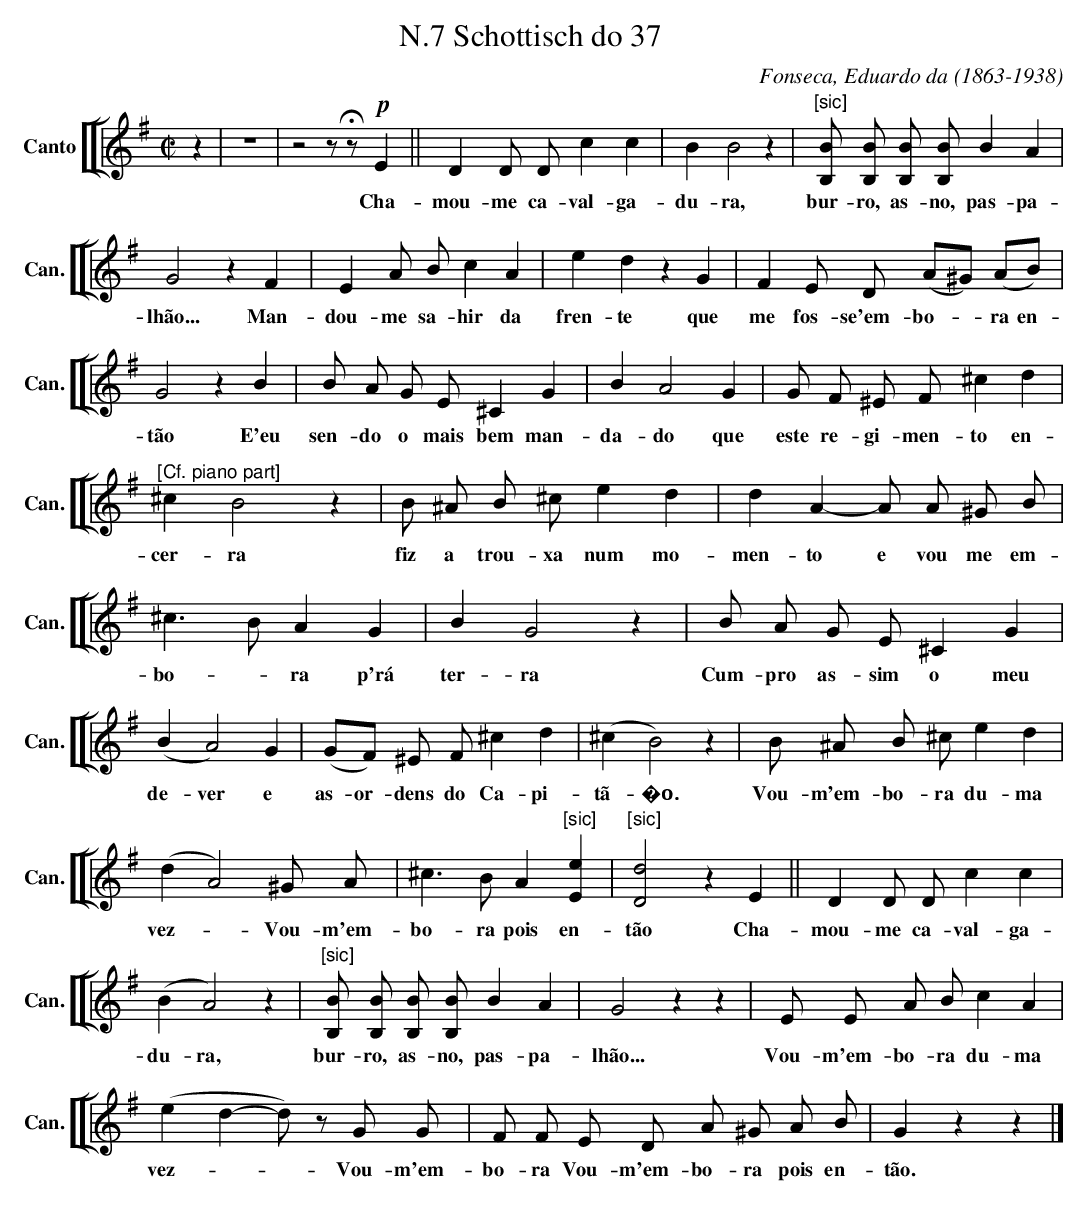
X:1
T:N.7 Schottisch do 37
C:Fonseca, Eduardo da (1863-1938)
M:C|
L:1/4
K:G
V: 12 clef=treble name="Canto" sname="Can."
%%staves [[ 12 ]]
   z | Z | z2z/!fermata!z/ \
   !p!E || D D/ D/ cc| BB2z | "^[sic]" [B,B]/ [B,B]/ [B,B]/ [B,B]/ BA | G2zF | E A/ B/ cA | edzG| \
w: Cha-mou-me ca-val-ga-du-ra, bur-ro, as-no, pas-pa-lh\~ao... Man-dou-me sa-hir da fren-te que
   FE/ D/ (A/^G/) (A/B/) | G2zB| B/ A/ G/ E/ ^C G | B A2 G | G/ F/ ^E/ F/ ^c d | "^[Cf. piano part]"^c B2z |\
w: me fos-se'em-bo--ra en-t\~ao E'eu sen-do o mais bem man-da-do que este re-gi-men-to en-cer-ra
   B/ ^A/ B/ ^c/ ed | dA-A/ A/ ^G/ B/ | ^c> B AG| BG2z | \
w: fiz a trou-xa num mo-men-to e vou me em-bo--ra p'r\'a ter-ra
   B/ A/ G/ E/ ^CG| (BA2)G| (G/F/) ^E/ F/ ^cd| (^cB2)z|  \
w: Cum-pro as-sim o meu de-ver e as- or-dens do Ca-pi-t\~a-\�o.
   B/ ^A/ B/ ^c/ ed | (dA2) ^G/ A/ | ^c> B A "[sic]" [Ee] | "[sic]" [Dd]2z  \
w: Vou-m'em-bo-ra du-ma vez-- Vou-m'em-bo-ra pois en-t\~ao
   E || D D/ D/ cc| (BA2)z | \
w: Cha-mou-me ca-val-ga-du-ra,
   "[sic]" [B,B]/ [B,B]/ [B,B]/ [B,B]/ BA | G2zz| \
w: bur-ro, as-no, pas-pa-lh\~ao...
  E/ E/ A/ B/ cA| (e d-d/) z/ G/ G/  | F/ F/ E/ D/ A/ ^G/ A/ B/ | G zz |] \
w: Vou-m'em-bo-ra du-ma vez--- Vou-m'em-bo-ra Vou-m'em-bo-ra pois en-t\~ao.
